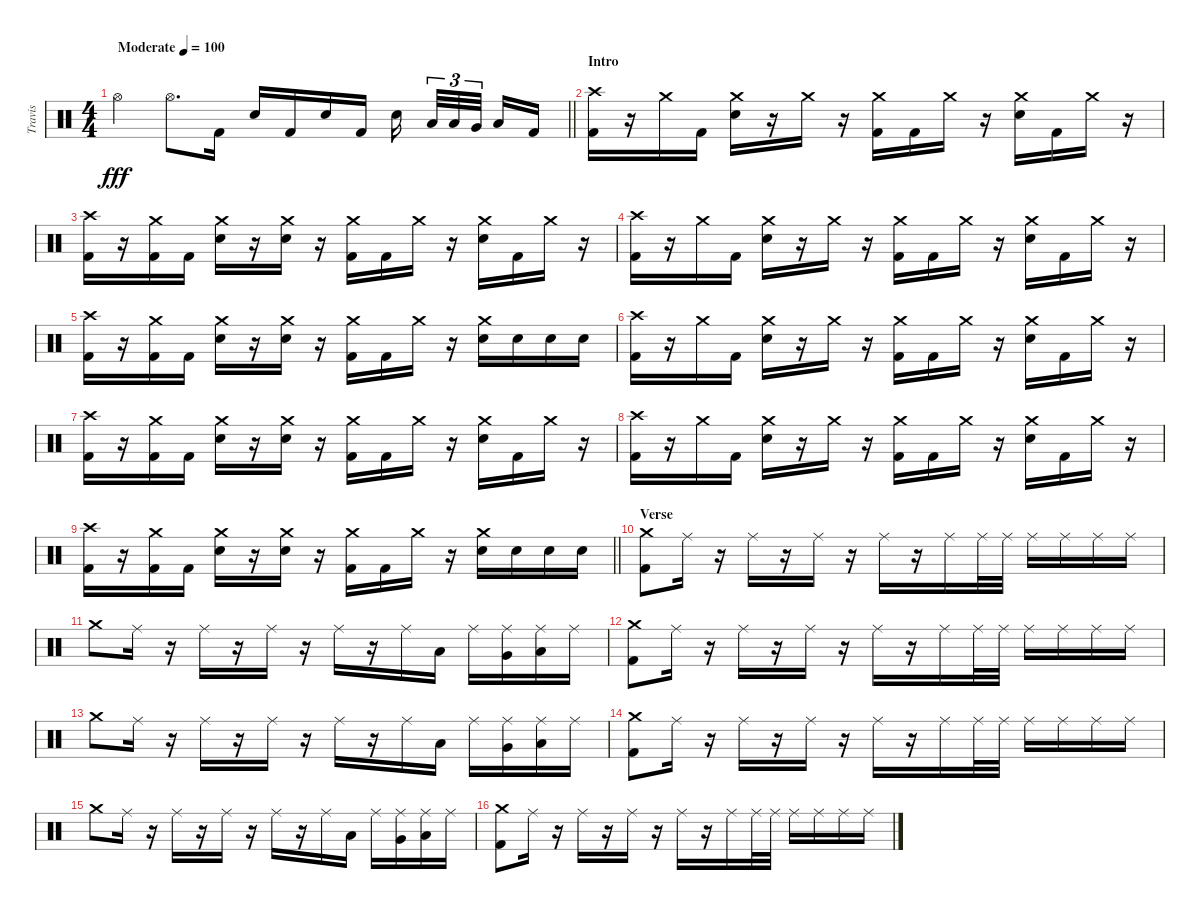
\track ("Travis" "Travis") {instrument percussion}
\staff {score}
\articulation defaults
\ts (4 4)
\tempo (100 "Moderate")
\clef neutral
\barLineRight lightlight
\ks c "Hi-Hat (open)".4{dy fff} "Hi-Hat (open)".8{d} "Kick (hit) 2".16 "Electric Snare (hit)".16 "Kick (hit) 2".16 "Electric Snare (hit)".16 "Kick (hit) 2".16 "Electric Snare (hit)".16{beam splitsecondary} "Low Tom (hit)".32{tu (3 2)} "Low Tom (hit)".32{tu (3 2)} "Very Low Tom (hit)".32{tu (3 2) beam splitsecondary} "Low Floor Tom (hit)".16 "Kick (hit) 2".16
|
\section ("" "Intro")
("Crash high (hit)" "Kick (hit) 2").16 r.16 "Crash medium (hit)".16 "Kick (hit) 2".16 ("Crash medium (hit)" "Electric Snare (hit)").16 r.16 "Crash medium (hit)".16 r.16 ("Crash medium (hit)" "Kick (hit) 2").16 "Kick (hit) 2".16 "Crash medium (hit)".16 r.16 ("Crash medium (hit)" "Electric Snare (hit)").16 "Kick (hit) 2".16 "Crash medium (hit)".16 r.16 |
("Crash high (hit)" "Kick (hit) 2").16 r.16 ("Crash medium (hit)" "Kick (hit) 2").16 "Kick (hit) 2".16 ("Crash medium (hit)" "Electric Snare (hit)").16 r.16 ("Crash medium (hit)" "Electric Snare (hit)").16 r.16 ("Crash medium (hit)" "Kick (hit) 2").16 "Kick (hit) 2".16 "Crash medium (hit)".16 r.16 ("Crash medium (hit)" "Electric Snare (hit)").16 "Kick (hit) 2".16 "Crash medium (hit)".16 r.16 |
("Crash high (hit)" "Kick (hit) 2").16 r.16 "Crash medium (hit)".16 "Kick (hit) 2".16 ("Crash medium (hit)" "Electric Snare (hit)").16 r.16 "Crash medium (hit)".16 r.16 ("Crash medium (hit)" "Kick (hit) 2").16 "Kick (hit) 2".16 "Crash medium (hit)".16 r.16 ("Crash medium (hit)" "Electric Snare (hit)").16 "Kick (hit) 2".16 "Crash medium (hit)".16 r.16 |
("Crash high (hit)" "Kick (hit) 2").16 r.16 ("Crash medium (hit)" "Kick (hit) 2").16 "Kick (hit) 2".16 ("Crash medium (hit)" "Electric Snare (hit)").16 r.16 ("Crash medium (hit)" "Electric Snare (hit)").16 r.16 ("Crash medium (hit)" "Kick (hit) 2").16 "Kick (hit) 2".16 "Crash medium (hit)".16 r.16 ("Crash medium (hit)" "Electric Snare (hit)").16 "Electric Snare (hit)".16 "Electric Snare (hit)".16 "Electric Snare (hit)".16 |
("Crash high (hit)" "Kick (hit) 2").16 r.16 "Crash medium (hit)".16 "Kick (hit) 2".16 ("Crash medium (hit)" "Electric Snare (hit)").16 r.16 "Crash medium (hit)".16 r.16 ("Crash medium (hit)" "Kick (hit) 2").16 "Kick (hit) 2".16 "Crash medium (hit)".16 r.16 ("Crash medium (hit)" "Electric Snare (hit)").16 "Kick (hit) 2".16 "Crash medium (hit)".16 r.16 |
("Crash high (hit)" "Kick (hit) 2").16 r.16 ("Crash medium (hit)" "Kick (hit) 2").16 "Kick (hit) 2".16 ("Crash medium (hit)" "Electric Snare (hit)").16 r.16 ("Crash medium (hit)" "Electric Snare (hit)").16 r.16 ("Crash medium (hit)" "Kick (hit) 2").16 "Kick (hit) 2".16 "Crash medium (hit)".16 r.16 ("Crash medium (hit)" "Electric Snare (hit)").16 "Kick (hit) 2".16 "Crash medium (hit)".16 r.16 |
("Crash high (hit)" "Kick (hit) 2").16 r.16 "Crash medium (hit)".16 "Kick (hit) 2".16 ("Crash medium (hit)" "Electric Snare (hit)").16 r.16 "Crash medium (hit)".16 r.16 ("Crash medium (hit)" "Kick (hit) 2").16 "Kick (hit) 2".16 "Crash medium (hit)".16 r.16 ("Crash medium (hit)" "Electric Snare (hit)").16 "Kick (hit) 2".16 "Crash medium (hit)".16 r.16 |
\barLineRight lightlight
("Crash high (hit)" "Kick (hit) 2").16 r.16 ("Crash medium (hit)" "Kick (hit) 2").16 "Kick (hit) 2".16 ("Crash medium (hit)" "Electric Snare (hit)").16 r.16 ("Crash medium (hit)" "Electric Snare (hit)").16 r.16 ("Crash medium (hit)" "Kick (hit) 2").16 "Kick (hit) 2".16 "Crash medium (hit)".16 r.16 ("Crash medium (hit)" "Electric Snare (hit)").16 "Electric Snare (hit)".16 "Electric Snare (hit)".16 "Electric Snare (hit)".16 |
\section ("" "Verse")
("Crash medium (hit)" "Kick (hit) 2").8 "Ride (middle)".16 r.16 "Ride (middle)".16 r.16 "Ride (middle)".16 r.16 "Ride (middle)".16 r.16 "Ride (middle)".16 "Ride (middle)".32 "Ride (middle)".32 "Ride (middle)".16 "Ride (middle)".16 "Ride (middle)".16 "Ride (middle)".16 |
"Crash medium (hit)".8 "Ride (middle)".16 r.16 "Ride (middle)".16 r.16 "Ride (middle)".16 r.16 "Ride (middle)".16 r.16 "Ride (middle)".16 "Low Tom (hit)".16 "Ride (middle)".16 ("Ride (middle)" "Very Low Tom (hit)").16 ("Ride (middle)" "Low Floor Tom (hit)").16 "Ride (middle)".16 |
("Crash medium (hit)" "Kick (hit) 2").8 "Ride (middle)".16 r.16 "Ride (middle)".16 r.16 "Ride (middle)".16 r.16 "Ride (middle)".16 r.16 "Ride (middle)".16 "Ride (middle)".32 "Ride (middle)".32 "Ride (middle)".16 "Ride (middle)".16 "Ride (middle)".16 "Ride (middle)".16 |
"Crash medium (hit)".8 "Ride (middle)".16 r.16 "Ride (middle)".16 r.16 "Ride (middle)".16 r.16 "Ride (middle)".16 r.16 "Ride (middle)".16 "Low Tom (hit)".16 "Ride (middle)".16 ("Ride (middle)" "Very Low Tom (hit)").16 ("Ride (middle)" "Low Floor Tom (hit)").16 "Ride (middle)".16 |
("Crash medium (hit)" "Kick (hit) 2").8 "Ride (middle)".16 r.16 "Ride (middle)".16 r.16 "Ride (middle)".16 r.16 "Ride (middle)".16 r.16 "Ride (middle)".16 "Ride (middle)".32 "Ride (middle)".32 "Ride (middle)".16 "Ride (middle)".16 "Ride (middle)".16 "Ride (middle)".16 |
"Crash medium (hit)".8 "Ride (middle)".16 r.16 "Ride (middle)".16 r.16 "Ride (middle)".16 r.16 "Ride (middle)".16 r.16 "Ride (middle)".16 "Low Tom (hit)".16 "Ride (middle)".16 ("Ride (middle)" "Very Low Tom (hit)").16 ("Ride (middle)" "Low Floor Tom (hit)").16 "Ride (middle)".16 |
("Crash medium (hit)" "Kick (hit) 2").8 "Ride (middle)".16 r.16 "Ride (middle)".16 r.16 "Ride (middle)".16 r.16 "Ride (middle)".16 r.16 "Ride (middle)".16 "Ride (middle)".32 "Ride (middle)".32 "Ride (middle)".16 "Ride (middle)".16 "Ride (middle)".16 "Ride (middle)".16
